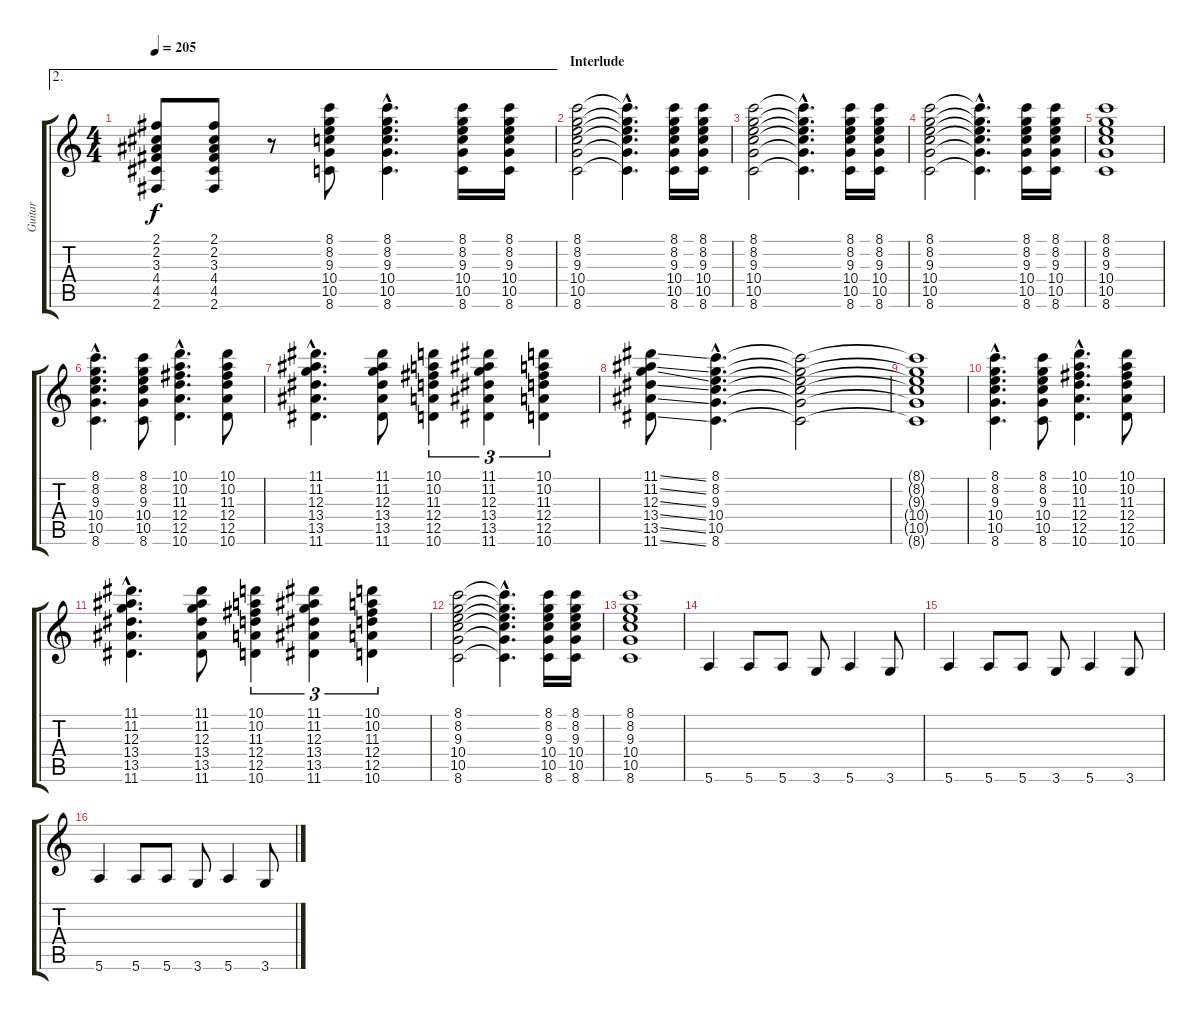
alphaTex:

\track ("Guitar" "Guitar") {instrument distortionguitar}
\staff {score tabs}
\tuning (E4 B3 G3 D3 A2 E2) {hide}
\ae 2
\ts (4 4)
\tempo 205
\clef g2
\ks c
(2.1 2.2 3.3 4.4 4.5 2.6).8{dy f} (2.1 2.2 3.3 4.4 4.5 2.6).8 r.8 (8.1 8.2 9.3 10.4 10.5 8.6).8 (8.1{hac} 8.2{hac} 9.3{hac} 10.4{hac} 10.5{hac} 8.6{hac}).4{d} (8.1 8.2 9.3 10.4 10.5 8.6).16 (8.1 8.2 9.3 10.4 10.5 8.6).16 |
\section ("" "Interlude")
(8.1 8.2 9.3 10.4 10.5 8.6).2 (8.1{hac t} 8.2{hac t} 9.3{hac t} 10.4{hac t} 10.5{hac t} 8.6{hac t}).4{d} (8.1 8.2 9.3 10.4 10.5 8.6).16 (8.1 8.2 9.3 10.4 10.5 8.6).16 |
(8.1 8.2 9.3 10.4 10.5 8.6).2 (8.1{hac t} 8.2{hac t} 9.3{hac t} 10.4{hac t} 10.5{hac t} 8.6{hac t}).4{d} (8.1 8.2 9.3 10.4 10.5 8.6).16 (8.1 8.2 9.3 10.4 10.5 8.6).16 |
(8.1 8.2 9.3 10.4 10.5 8.6).2 (8.1{hac t} 8.2{hac t} 9.3{hac t} 10.4{hac t} 10.5{hac t} 8.6{hac t}).4{d} (8.1 8.2 9.3 10.4 10.5 8.6).16 (8.1 8.2 9.3 10.4 10.5 8.6).16 |
(8.1 8.2 9.3 10.4 10.5 8.6).1 |
(8.1{hac} 8.2{hac} 9.3{hac} 10.4{hac} 10.5{hac} 8.6{hac}).4{d} (8.1 8.2 9.3 10.4 10.5 8.6).8 (10.1{hac} 10.2{hac} 11.3{hac} 12.4{hac} 12.5{hac} 10.6{hac}).4{d} (10.1 10.2 11.3 12.4 12.5 10.6).8 |
(11.1{hac} 11.2{hac} 12.3{hac} 13.4{hac} 13.5{hac} 11.6{hac}).4{d} (11.1 11.2 12.3 13.4 13.5 11.6).8 (10.1 10.2 11.3 12.4 12.5 10.6).4{tu (3 2)} (11.1 11.2 12.3 13.4 13.5 11.6).4{tu (3 2)} (10.1 10.2 11.3 12.4 12.5 10.6).4{tu (3 2)} |
(11.1{ss} 11.2{ss} 12.3{ss} 13.4{ss} 13.5{ss} 11.6{ss}).8 (8.1{hac} 8.2{hac} 9.3{hac} 10.4{hac} 10.5{hac} 8.6{hac}).4{d} (8.1{t} 8.2{t} 9.3{t} 10.4{t} 10.5{t} 8.6{t}).2 |
(8.1{t} 8.2{t} 9.3{t} 10.4{t} 10.5{t} 8.6{t}).1 |
(8.1{hac} 8.2{hac} 9.3{hac} 10.4{hac} 10.5{hac} 8.6{hac}).4{d} (8.1 8.2 9.3 10.4 10.5 8.6).8 (10.1{hac} 10.2{hac} 11.3{hac} 12.4{hac} 12.5{hac} 10.6{hac}).4{d} (10.1 10.2 11.3 12.4 12.5 10.6).8 |
(11.1{hac} 11.2{hac} 12.3{hac} 13.4{hac} 13.5{hac} 11.6{hac}).4{d} (11.1 11.2 12.3 13.4 13.5 11.6).8 (10.1 10.2 11.3 12.4 12.5 10.6).4{tu (3 2)} (11.1 11.2 12.3 13.4 13.5 11.6).4{tu (3 2)} (10.1 10.2 11.3 12.4 12.5 10.6).4{tu (3 2)} |
(8.1 8.2 9.3 10.4 10.5 8.6).2 (8.1{hac t} 8.2{hac t} 9.3{hac t} 10.4{hac t} 10.5{hac t} 8.6{hac t}).4{d} (8.1 8.2 9.3 10.4 10.5 8.6).16 (8.1 8.2 9.3 10.4 10.5 8.6).16 |
(8.1 8.2 9.3 10.4 10.5 8.6).1 |
5.6.4 5.6.8 5.6.8 3.6.8 5.6.4 3.6.8 |
5.6.4 5.6.8 5.6.8 3.6.8 5.6.4 3.6.8 |
5.6.4 5.6.8 5.6.8 3.6.8 5.6.4 3.6.8
